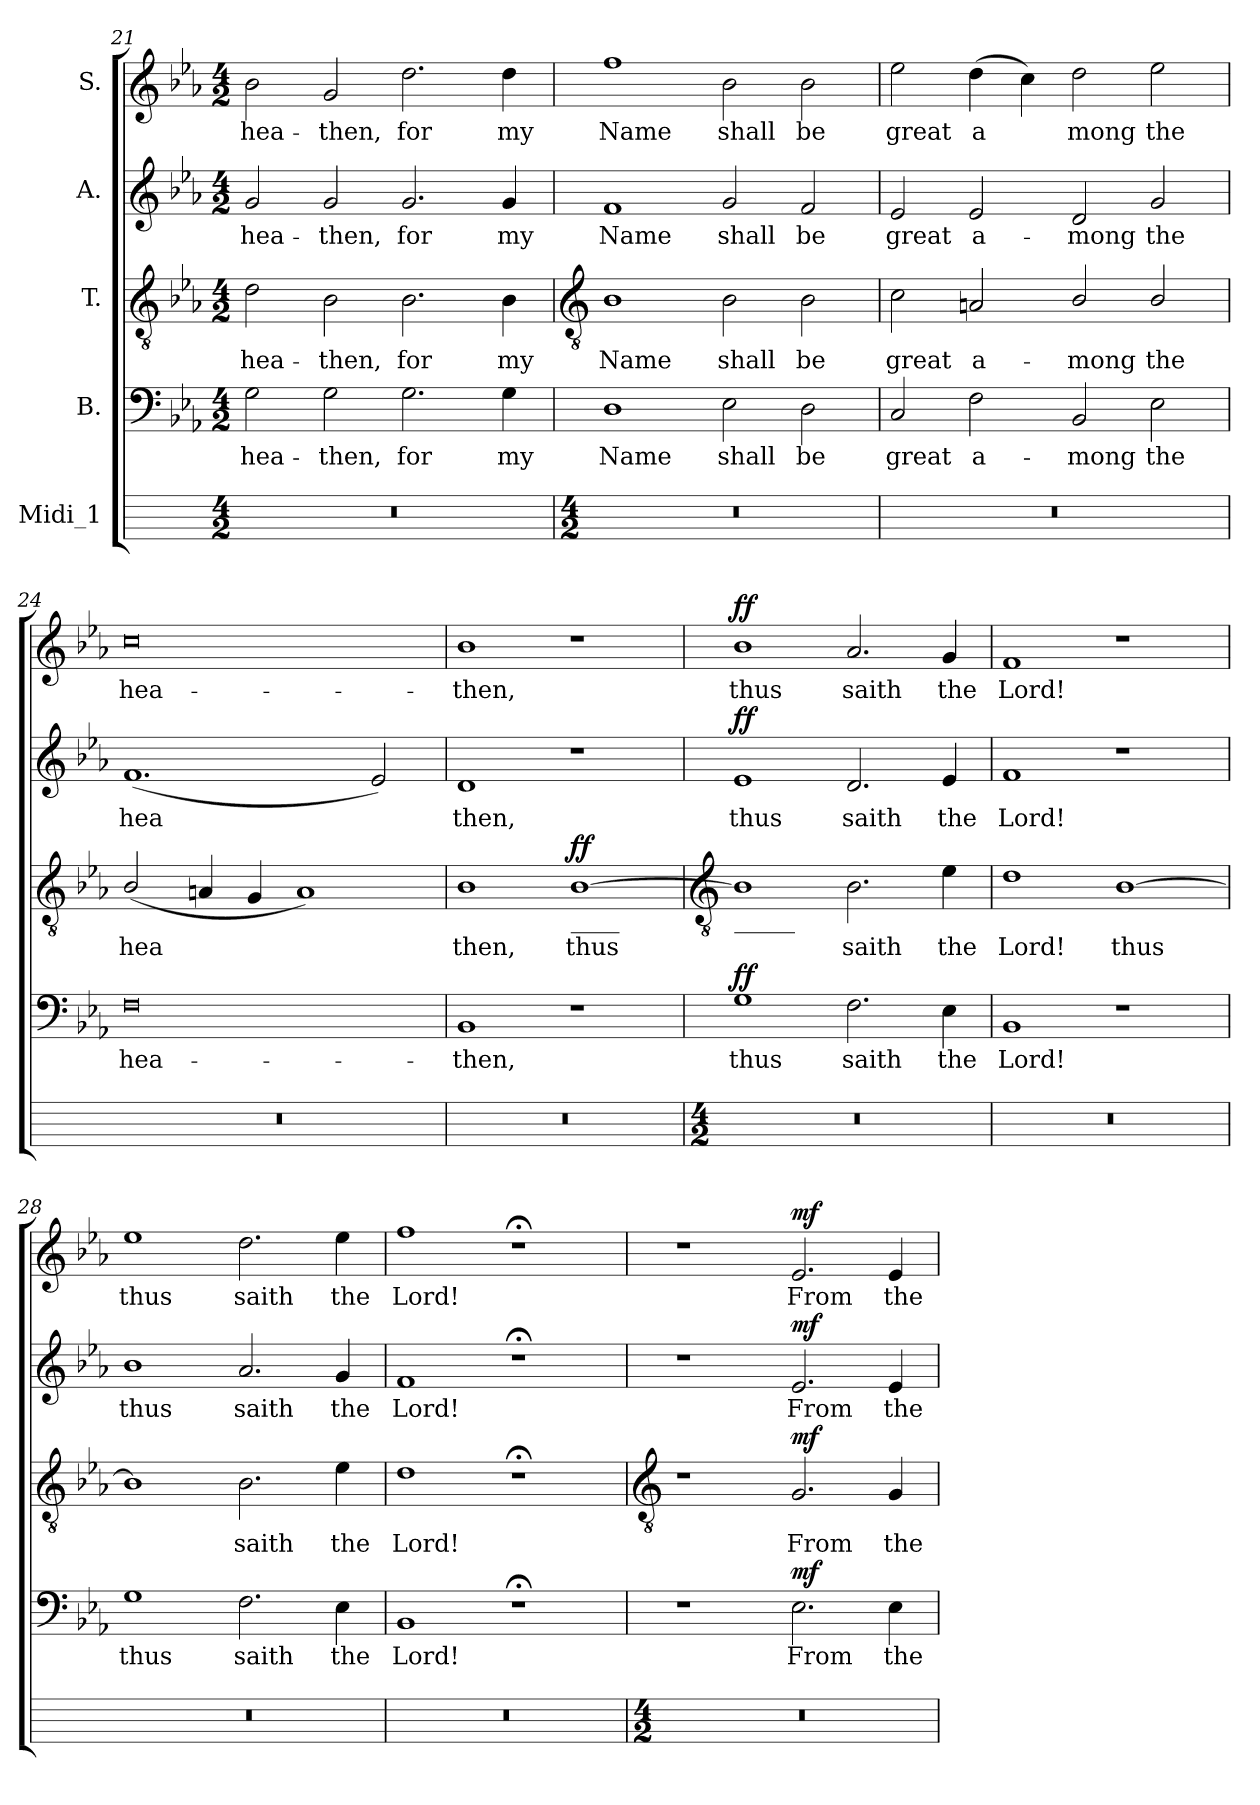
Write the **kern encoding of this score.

**kern	**kern	**text	**dynam	**kern	**text	**dynam	**kern	**text	**dynam	**kern	**text	**dynam
*part5	*part4	*part4	*part4	*part3	*part3	*part3	*part2	*part2	*part2	*part1	*part1	*part1
*staff5	*staff4	*staff4	*staff4	*staff3	*staff3	*staff3	*staff2	*staff2	*staff2	*staff1	*staff1	*staff1
*I"Midi_1	*I"B.	*	*	*I"T.	*	*	*I"A.	*	*	*I"S.	*	*
*	*clefF4	*	*	*clefGv2	*	*	*clefG2	*	*	*clefG2	*	*
*	*k[b-e-a-]	*	*	*k[b-e-a-]	*	*	*k[b-e-a-]	*	*	*k[b-e-a-]	*	*
*	*E-:	*	*	*E-:	*	*	*E-:	*	*	*E-:	*	*
*M4/2	*M4/2	*	*	*M4/2	*	*	*M4/2	*	*	*M4/2	*	*
=21	=21	=21	=21	=21	=21	=21	=21	=21	=21	=21	=21	=21
!	!	!LO:LY:b	!	!	!LO:LY:b	!	!	!LO:LY:b	!	!	!LO:LY:b	!
0r	2G	hea-	.	2d	hea-	.	2g	hea-	.	2b-	hea-	.
!	!	!LO:LY:b	!	!	!LO:LY:b	!	!	!LO:LY:b	!	!	!LO:LY:b	!
.	2G	-then,	.	2B-	-then,	.	2g	-then,	.	2g	-then,	.
!	!	!LO:LY:b	!	!	!LO:LY:b	!	!	!LO:LY:b	!	!	!LO:LY:b	!
.	2.G	for	.	2.B-	for	.	2.g	for	.	2.dd	for	.
!	!	!LO:LY:b	!	!	!LO:LY:b	!	!	!LO:LY:b	!	!	!LO:LY:b	!
.	4G	my	.	4B-	my	.	4g	my	.	4dd	my	.
!!LO:LB:g=z
=22	=22	=22	=22	=22	=22	=22	=22	=22	=22	=22	=22	=22
*	*	*	*	*clefGv2	*	*	*	*	*	*	*	*
*M4/2	*	*	*	*	*	*	*	*	*	*	*	*
!	!	!LO:LY:b	!	!	!LO:LY:b	!	!	!LO:LY:b	!	!	!LO:LY:b	!
0r	1D	Name	.	1B-	Name	.	1f	Name	.	1ff	Name	.
!	!	!LO:LY:b	!	!	!LO:LY:b	!	!	!LO:LY:b	!	!	!LO:LY:b	!
.	2E-	shall	.	2B-	shall	.	2g	shall	.	2b-	shall	.
!	!	!LO:LY:b	!	!	!LO:LY:b	!	!	!LO:LY:b	!	!	!LO:LY:b	!
.	2D	be	.	2B-	be	.	2f	be	.	2b-	be	.
=23	=23	=23	=23	=23	=23	=23	=23	=23	=23	=23	=23	=23
!	!	!LO:LY:b	!	!	!LO:LY:b	!	!	!LO:LY:b	!	!	!LO:LY:b	!
0r	2C	great	.	2c	great	.	2e-	great	.	2ee-	great	.
!	!	!LO:LY:b	!	!	!LO:LY:b	!	!	!LO:LY:b	!	!	!LO:LY:b	!
.	2F	a-	.	2An	a-	.	2e-	a-	.	(>4dd	a	.
.	.	.	.	.	.	.	.	.	.	4cc)	.	.
!	!	!LO:LY:b	!	!	!LO:LY:b	!	!	!LO:LY:b	!	!	!LO:LY:b	!
.	2BB-	-mong	.	2B-/	-mong	.	2d	-mong	.	2dd	mong	.
!	!	!LO:LY:b	!	!	!LO:LY:b	!	!	!LO:LY:b	!	!	!LO:LY:b	!
.	2E-	the	.	2B-/	the	.	2g	the	.	2ee-	the	.
=24	=24	=24	=24	=24	=24	=24	=24	=24	=24	=24	=24	=24
!	!	!LO:LY:b	!	!	!LO:LY:b	!	!	!LO:LY:b	!	!	!LO:LY:b	!
0r	0F	hea-	.	(<2B-/	hea	.	(<1.f	hea	.	0cc	hea-	.
.	.	.	.	4An	.	.	.	.	.	.	.	.
.	.	.	.	4G	.	.	.	.	.	.	.	.
.	.	.	.	1A)	.	.	.	.	.	.	.	.
.	.	.	.	.	.	.	2e-)	.	.	.	.	.
=25	=25	=25	=25	=25	=25	=25	=25	=25	=25	=25	=25	=25
!	!	!LO:LY:b	!	!	!LO:LY:b	!	!	!LO:LY:b	!	!	!LO:LY:b	!
0r	1BB-	-then,	.	1B-	then,	.	1d	then,	.	1b-	-then,	.
!	!	!	!	!LO:TX:b:t=____	!	!	!	!	!	!	!	!
!	!	!	!	!	!LO:LY:b	!LO:DY:a	!	!	!	!	!	!
.	1r	.	.	[1B-	thus	ff	1r	.	.	1r	.	.
!!LO:LB:g=z
=26	=26	=26	=26	=26	=26	=26	=26	=26	=26	=26	=26	=26
*	*	*	*	*clefGv2	*	*	*	*	*	*	*	*
*M4/2	*	*	*	*	*	*	*	*	*	*	*	*
!	!	!	!	!LO:TX:b:t=_____	!	!	!	!	!	!	!	!
!	!	!LO:LY:b	!LO:DY:a	!	!	!	!	!LO:LY:b	!LO:DY:a	!	!LO:LY:b	!LO:DY:a
0r	1G	thus	ff	1B-]	.	.	1e-	thus	ff	1b-	thus	ff
!	!	!LO:LY:b	!	!	!LO:LY:b	!	!	!LO:LY:b	!	!	!LO:LY:b	!
.	2.F	saith	.	2.B-	saith	.	2.d	saith	.	2.a-	saith	.
!	!	!LO:LY:b	!	!	!LO:LY:b	!	!	!LO:LY:b	!	!	!LO:LY:b	!
.	4E-	the	.	4e-	the	.	4e-	the	.	4g	the	.
=27	=27	=27	=27	=27	=27	=27	=27	=27	=27	=27	=27	=27
!	!	!LO:LY:b	!	!	!LO:LY:b	!	!	!LO:LY:b	!	!	!LO:LY:b	!
0r	1BB-	Lord!	.	1d	Lord!	.	1f	Lord!	.	1f	Lord!	.
!	!	!	!	!	!LO:LY:b	!	!	!	!	!	!	!
.	1r	.	.	[1B-	thus	.	1r	.	.	1r	.	.
=28	=28	=28	=28	=28	=28	=28	=28	=28	=28	=28	=28	=28
!	!	!LO:LY:b	!	!	!	!	!	!LO:LY:b	!	!	!LO:LY:b	!
0r	1G	thus	.	1B-]	.	.	1b-	thus	.	1ee-	thus	.
!	!	!LO:LY:b	!	!	!LO:LY:b	!	!	!LO:LY:b	!	!	!LO:LY:b	!
.	2.F	saith	.	2.B-	saith	.	2.a-	saith	.	2.dd	saith	.
!	!	!LO:LY:b	!	!	!LO:LY:b	!	!	!LO:LY:b	!	!	!LO:LY:b	!
.	4E-	the	.	4e-	the	.	4g	the	.	4ee-	the	.
=29	=29	=29	=29	=29	=29	=29	=29	=29	=29	=29	=29	=29
!	!	!LO:LY:b	!	!	!LO:LY:b	!	!	!LO:LY:b	!	!	!LO:LY:b	!
0r	1BB-	Lord!	.	1d	Lord!	.	1f	Lord!	.	1ff	Lord!	.
.	1r;<	.	.	1r;<	.	.	1r;<	.	.	1r;<	.	.
!!LO:LB:g=z
=30	=30	=30	=30	=30	=30	=30	=30	=30	=30	=30	=30	=30
*	*	*	*	*clefGv2	*	*	*	*	*	*	*	*
*M4/2	*	*	*	*	*	*	*	*	*	*	*	*
0r	1r	.	.	1r	.	.	1r	.	.	1r	.	.
!	!	!LO:LY:b	!LO:DY:a	!	!LO:LY:b	!LO:DY:a	!	!LO:LY:b	!LO:DY:a	!	!LO:LY:b	!LO:DY:a
.	2.E-	From	mf	2.G	From	mf	2.e-	From	mf	2.e-	From	mf
!	!	!LO:LY:b	!	!	!LO:LY:b	!	!	!LO:LY:b	!	!	!LO:LY:b	!
.	4E-	the	.	4G	the	.	4e-	the	.	4e-	the	.
=	=	=	=	=	=	=	=	=	=	=	=	=
*-	*-	*-	*-	*-	*-	*-	*-	*-	*-	*-	*-	*-
